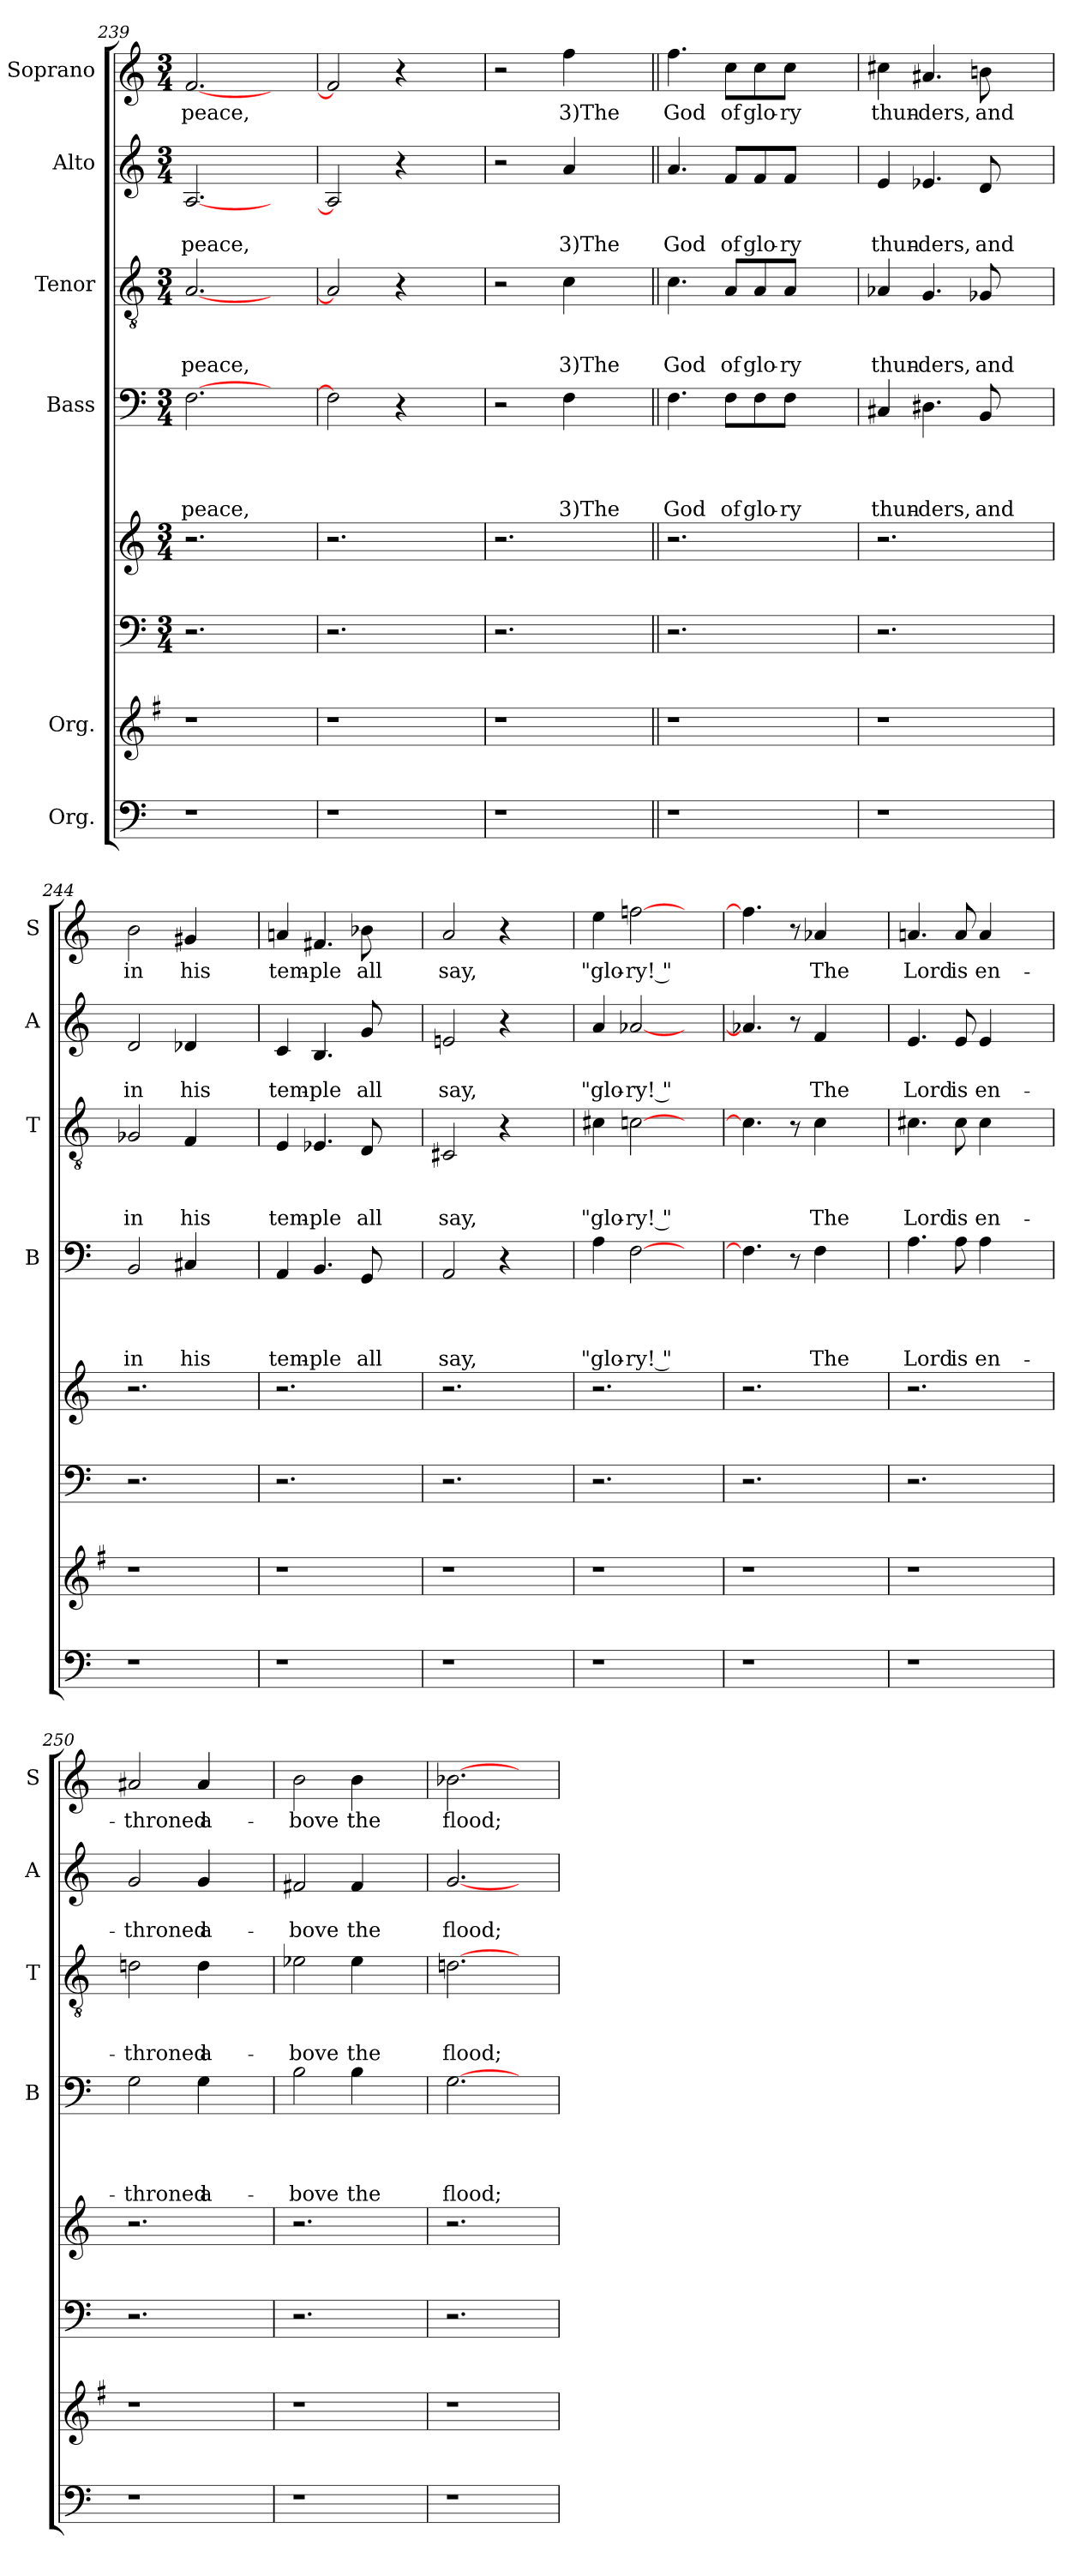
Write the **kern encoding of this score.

**kern	**kern	**kern	**kern	**kern	**text	**text	**text	**text	**kern	**text	**text	**text	**kern	**text	**text	**kern	**text
*part8	*part7	*part6	*part5	*part4	*part4	*part4	*part4	*part4	*part3	*part3	*part3	*part3	*part2	*part2	*part2	*part1	*part1
*staff8	*staff7	*staff6	*staff5	*staff4	*staff4	*staff4	*staff4	*staff4	*staff3	*staff3	*staff3	*staff3	*staff2	*staff2	*staff2	*staff1	*staff1
*I"Org.	*I"Org.	*	*	*I"Bass	*	*	*	*	*I"Tenor	*	*	*	*I"Alto	*	*	*I"Soprano	*
*	*	*	*	*I'B	*	*	*	*	*I'T	*	*	*	*I'A	*	*	*I'S	*
*clefF4	*clefG2	*clefF4	*clefG2	*clefF4	*	*	*	*	*clefGv2	*	*	*	*clefG2	*	*	*clefG2	*
*k[]	*k[f#]	*k[]	*k[]	*k[]	*	*	*	*	*k[]	*	*	*	*k[]	*	*	*k[]	*
*C:	*G:	*C:	*C:	*C:	*	*	*	*	*C:	*	*	*	*C:	*	*	*C:	*
*	*	*M3/4	*M3/4	*M3/4	*	*	*	*	*M3/4	*	*	*	*M3/4	*	*	*M3/4	*
=239	=239	=239	=239	=239	=239	=239	=239	=239	=239	=239	=239	=239	=239	=239	=239	=239	=239
!	!	!	!	!	!	!	!	!LO:LY:b	!	!	!	!LO:LY:b	!	!	!LO:LY:b	!	!LO:LY:b
1r	1r	2.r	2.r	[>2.F\	.	.	.	peace,	[<2.A/	.	.	peace,	[<2.A/	.	peace,	[<2.f/	peace,
.	.	4ryy	4ryy	4ryy	.	.	.	.	4ryy	.	.	.	4ryy	.	.	4ryy	.
=240	=240	=240	=240	=240	=240	=240	=240	=240	=240	=240	=240	=240	=240	=240	=240	=240	=240
1r	1r	2.r	2.r	2F\]	.	.	.	.	2A/]	.	.	.	2A/]	.	.	2f/]	.
.	.	.	.	4r	.	.	.	.	4r	.	.	.	4r	.	.	4r	.
.	.	4ryy	4ryy	4ryy	.	.	.	.	4ryy	.	.	.	4ryy	.	.	4ryy	.
=241	=241	=241	=241	=241	=241	=241	=241	=241	=241	=241	=241	=241	=241	=241	=241	=241	=241
1r	1r	2.r	2.r	2r	.	.	.	.	2r	.	.	.	2r	.	.	2r	.
!	!	!	!	!	!	!	!	!LO:LY:b	!	!	!	!LO:LY:b	!	!	!LO:LY:b	!	!LO:LY:b
.	.	.	.	4F\	.	.	.	3)The	4c\	.	.	3)The	4a/	.	3)The	4ff\	3)The
.	.	4ryy	4ryy	4ryy	.	.	.	.	4ryy	.	.	.	4ryy	.	.	4ryy	.
=242||	=242||	=242||	=242||	=242||	=242||	=242||	=242||	=242||	=242||	=242||	=242||	=242||	=242||	=242||	=242||	=242||	=242||
!	!	!	!	!	!	!	!	!LO:LY:b	!	!	!	!LO:LY:b	!	!	!LO:LY:b	!	!LO:LY:b
1r	1r	2.r	2.r	4.F\	.	.	.	God	4.c\	.	.	God	4.a/	.	God	4.ff\	God
!	!	!	!	!	!	!	!	!LO:LY:b	!	!	!	!LO:LY:b	!	!	!LO:LY:b	!	!LO:LY:b
.	.	.	.	8F\L	.	.	.	of	8A/L	.	.	of	8f/L	.	of	8cc\L	of
!	!	!	!	!	!	!	!	!LO:LY:b	!	!	!	!LO:LY:b	!	!	!LO:LY:b	!	!LO:LY:b
.	.	.	.	8F\	.	.	.	glo-	8A/	.	.	glo-	8f/	.	glo-	8cc\	glo-
!	!	!	!	!	!	!	!	!LO:LY:b	!	!	!	!LO:LY:b	!	!	!LO:LY:b	!	!LO:LY:b
.	.	.	.	8F\J	.	.	.	-ry	8A/J	.	.	-ry	8f/J	.	-ry	8cc\J	-ry
.	.	4ryy	4ryy	4ryy	.	.	.	.	4ryy	.	.	.	4ryy	.	.	4ryy	.
=243	=243	=243	=243	=243	=243	=243	=243	=243	=243	=243	=243	=243	=243	=243	=243	=243	=243
!	!	!	!	!	!	!	!	!LO:LY:b	!	!	!	!LO:LY:b	!	!	!LO:LY:b	!	!LO:LY:b
1r	1r	2.r	2.r	4C#X/	.	.	.	thun-	4A-X/	.	.	thun-	4e/	.	thun-	4cc#X\	thun-
!	!	!	!	!	!	!	!	!LO:LY:b	!	!	!	!LO:LY:b	!	!	!LO:LY:b	!	!LO:LY:b
.	.	.	.	4.D#X\	.	.	.	-ders,	4.G/	.	.	-ders,	4.e-X/	.	-ders,	4.a#X/	-ders,
!	!	!	!	!	!	!	!	!LO:LY:b	!	!	!	!LO:LY:b	!	!	!LO:LY:b	!	!LO:LY:b
.	.	.	.	8BB/	.	.	.	and	8G-X/	.	.	and	8d/	.	and	8bn\	and
.	.	4ryy	4ryy	4ryy	.	.	.	.	4ryy	.	.	.	4ryy	.	.	4ryy	.
!!LO:LB:g=z
=244	=244	=244	=244	=244	=244	=244	=244	=244	=244	=244	=244	=244	=244	=244	=244	=244	=244
!	!	!	!	!	!	!	!	!LO:LY:b	!	!	!	!LO:LY:b	!	!	!LO:LY:b	!	!LO:LY:b
1r	1r	2.r	2.r	2BB/	.	.	.	in	2G-X/	.	.	in	2d/	.	in	2b\	in
!	!	!	!	!	!	!	!	!LO:LY:b	!	!	!	!LO:LY:b	!	!	!LO:LY:b	!	!LO:LY:b
.	.	.	.	4C#X/	.	.	.	his	4F/	.	.	his	4d-X/	.	his	4g#X/	his
.	.	4ryy	4ryy	4ryy	.	.	.	.	4ryy	.	.	.	4ryy	.	.	4ryy	.
=245	=245	=245	=245	=245	=245	=245	=245	=245	=245	=245	=245	=245	=245	=245	=245	=245	=245
!	!	!	!	!	!	!	!	!LO:LY:b	!	!	!	!LO:LY:b	!	!	!LO:LY:b	!	!LO:LY:b
1r	1r	2.r	2.r	4AA/	.	.	.	tem-	4E/	.	.	tem-	4c/	.	tem-	4an/	tem-
!	!	!	!	!	!	!	!	!LO:LY:b	!	!	!	!LO:LY:b	!	!	!LO:LY:b	!	!LO:LY:b
.	.	.	.	4.BB/	.	.	.	-ple	4.E-X/	.	.	-ple	4.B/	.	-ple	4.f#X/	-ple
!	!	!	!	!	!	!	!	!LO:LY:b	!	!	!	!LO:LY:b	!	!	!LO:LY:b	!	!LO:LY:b
.	.	.	.	8GG/	.	.	.	all	8D/	.	.	all	8g/	.	all	8b-X\	all
.	.	4ryy	4ryy	4ryy	.	.	.	.	4ryy	.	.	.	4ryy	.	.	4ryy	.
=246	=246	=246	=246	=246	=246	=246	=246	=246	=246	=246	=246	=246	=246	=246	=246	=246	=246
!	!	!	!	!	!	!	!	!LO:LY:b	!	!	!	!LO:LY:b	!	!	!LO:LY:b	!	!LO:LY:b
1r	1r	2.r	2.r	2AA/	.	.	.	say,	2C#X/	.	.	say,	2en/	.	say,	2a/	say,
.	.	.	.	4r	.	.	.	.	4r	.	.	.	4r	.	.	4r	.
.	.	4ryy	4ryy	4ryy	.	.	.	.	4ryy	.	.	.	4ryy	.	.	4ryy	.
=247	=247	=247	=247	=247	=247	=247	=247	=247	=247	=247	=247	=247	=247	=247	=247	=247	=247
!	!	!	!	!	!	!	!	!LO:LY:b	!	!	!	!LO:LY:b	!	!	!LO:LY:b	!	!LO:LY:b
1r	1r	2.r	2.r	4A\	.	.	.	"glo-	4c#X\	.	.	"glo-	4a/	.	"glo-	4ee\	"glo-
!	!	!	!	!	!	!	!	!LO:LY:b	!	!	!	!LO:LY:b	!	!	!LO:LY:b	!	!LO:LY:b
.	.	.	.	[>2F\	.	.	.	-ry! "	[>2cn\	.	.	-ry! "	[<2a-X/	.	-ry! "	[>2ffn\	-ry! "
.	.	4ryy	4ryy	4ryy	.	.	.	.	4ryy	.	.	.	4ryy	.	.	4ryy	.
=248	=248	=248	=248	=248	=248	=248	=248	=248	=248	=248	=248	=248	=248	=248	=248	=248	=248
1r	1r	2.r	2.r	4.F\]	.	.	.	.	4.c\]	.	.	.	4.a-X/]	.	.	4.ff\]	.
.	.	.	.	8r	.	.	.	.	8r	.	.	.	8r	.	.	8r	.
!	!	!	!	!	!	!	!	!LO:LY:b	!	!	!	!LO:LY:b	!	!	!LO:LY:b	!	!LO:LY:b
.	.	.	.	4F\	.	.	.	The	4c\	.	.	The	4f/	.	The	4a-X/	The
.	.	4ryy	4ryy	4ryy	.	.	.	.	4ryy	.	.	.	4ryy	.	.	4ryy	.
=249	=249	=249	=249	=249	=249	=249	=249	=249	=249	=249	=249	=249	=249	=249	=249	=249	=249
!	!	!	!	!	!	!	!	!LO:LY:b	!	!	!	!LO:LY:b	!	!	!LO:LY:b	!	!LO:LY:b
1r	1r	2.r	2.r	4.A\	.	.	.	Lord	4.c#X\	.	.	Lord	4.e/	.	Lord	4.an/	Lord
!	!	!	!	!	!	!	!	!LO:LY:b	!	!	!	!LO:LY:b	!	!	!LO:LY:b	!	!LO:LY:b
.	.	.	.	8A\	.	.	.	is	8c#\	.	.	is	8e/	.	is	8a/	is
!	!	!	!	!	!	!	!	!LO:LY:b	!	!	!	!LO:LY:b	!	!	!LO:LY:b	!	!LO:LY:b
.	.	.	.	4A\	.	.	.	en-	4c#\	.	.	en-	4e/	.	en-	4a/	en-
.	.	4ryy	4ryy	4ryy	.	.	.	.	4ryy	.	.	.	4ryy	.	.	4ryy	.
=250	=250	=250	=250	=250	=250	=250	=250	=250	=250	=250	=250	=250	=250	=250	=250	=250	=250
!	!	!	!	!	!	!	!	!LO:LY:b	!	!	!	!LO:LY:b	!	!	!LO:LY:b	!	!LO:LY:b
1r	1r	2.r	2.r	2G\	.	.	.	-throned	2dn\	.	.	-throned	2g/	.	-throned	2a#X/	-throned
!	!	!	!	!	!	!	!	!LO:LY:b	!	!	!	!LO:LY:b	!	!	!LO:LY:b	!	!LO:LY:b
.	.	.	.	4G\	.	.	.	a-	4d\	.	.	a-	4g/	.	a-	4a#/	a-
.	.	4ryy	4ryy	4ryy	.	.	.	.	4ryy	.	.	.	4ryy	.	.	4ryy	.
!!LO:LB:g=z
=251	=251	=251	=251	=251	=251	=251	=251	=251	=251	=251	=251	=251	=251	=251	=251	=251	=251
!	!	!	!	!	!	!	!	!LO:LY:b	!	!	!	!LO:LY:b	!	!	!LO:LY:b	!	!LO:LY:b
1r	1r	2.r	2.r	2B\	.	.	.	-bove	2e-X\	.	.	-bove	2f#X/	.	-bove	2b\	-bove
!	!	!	!	!	!	!	!	!LO:LY:b	!	!	!	!LO:LY:b	!	!	!LO:LY:b	!	!LO:LY:b
.	.	.	.	4B\	.	.	.	the	4e-\	.	.	the	4f#/	.	the	4b\	the
.	.	4ryy	4ryy	4ryy	.	.	.	.	4ryy	.	.	.	4ryy	.	.	4ryy	.
=252	=252	=252	=252	=252	=252	=252	=252	=252	=252	=252	=252	=252	=252	=252	=252	=252	=252
!	!	!	!	!	!	!	!	!LO:LY:b	!	!	!	!LO:LY:b	!	!	!LO:LY:b	!	!LO:LY:b
1r	1r	2.r	2.r	[>2.G\	.	.	.	flood;	[>2.dn\	.	.	flood;	[<2.g/	.	flood;	[>2.b-X\	flood;
.	.	4ryy	4ryy	4ryy	.	.	.	.	4ryy	.	.	.	4ryy	.	.	4ryy	.
=	=	=	=	=	=	=	=	=	=	=	=	=	=	=	=	=	=
*-	*-	*-	*-	*-	*-	*-	*-	*-	*-	*-	*-	*-	*-	*-	*-	*-	*-
